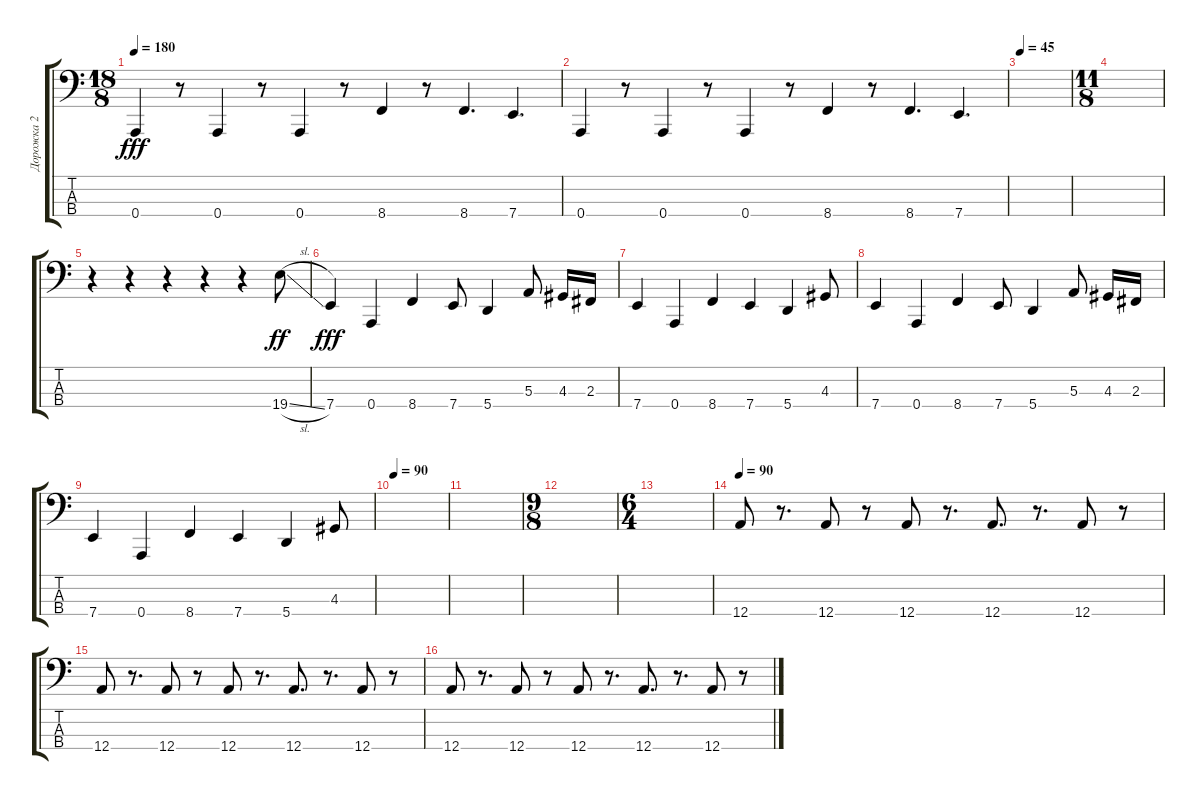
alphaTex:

\track ("Дорожка 2" "Дорожка 2") {instrument slapbass1}
\staff {score tabs}
\tuning (D2 A1 E1 A0) {hide}
\ts (18 8)
\tempo 180
\clef f4
\ks c
0.4.4{dy fff} r.8 0.4.4 r.8 0.4.4 r.8 8.4.4 r.8 8.4.4{d} 7.4.4{d} |
0.4.4 r.8 0.4.4 r.8 0.4.4 r.8 8.4.4 r.8 8.4.4{d} 7.4.4{d} |
\tempo 45
|
\ts (11 8)
|
r.4 r.4 r.4 r.4 r.4 19.4{sl}.8{dy ff} |
7.4.4{dy fff} 0.4.4 8.4.4 7.4.8 5.4.4 5.3.8 4.3.16 2.3.16 |
7.4.4 0.4.4 8.4.4 7.4.4 5.4.4 4.3.8 |
7.4.4 0.4.4 8.4.4 7.4.8 5.4.4 5.3.8 4.3.16 2.3.16 |
7.4.4 0.4.4 8.4.4 7.4.4 5.4.4 4.3.8 |
\tempo 90
|
|
\ts (9 8)
|
\ts (6 4)
|
\tempo 90
12.4.8 r.8{d} 12.4.8 r.8 12.4.8 r.8{d} 12.4.8{d} r.8{d} 12.4.8 r.8 |
12.4.8 r.8{d} 12.4.8 r.8 12.4.8 r.8{d} 12.4.8{d} r.8{d} 12.4.8 r.8 |
12.4.8 r.8{d} 12.4.8 r.8 12.4.8 r.8{d} 12.4.8{d} r.8{d} 12.4.8 r.8
